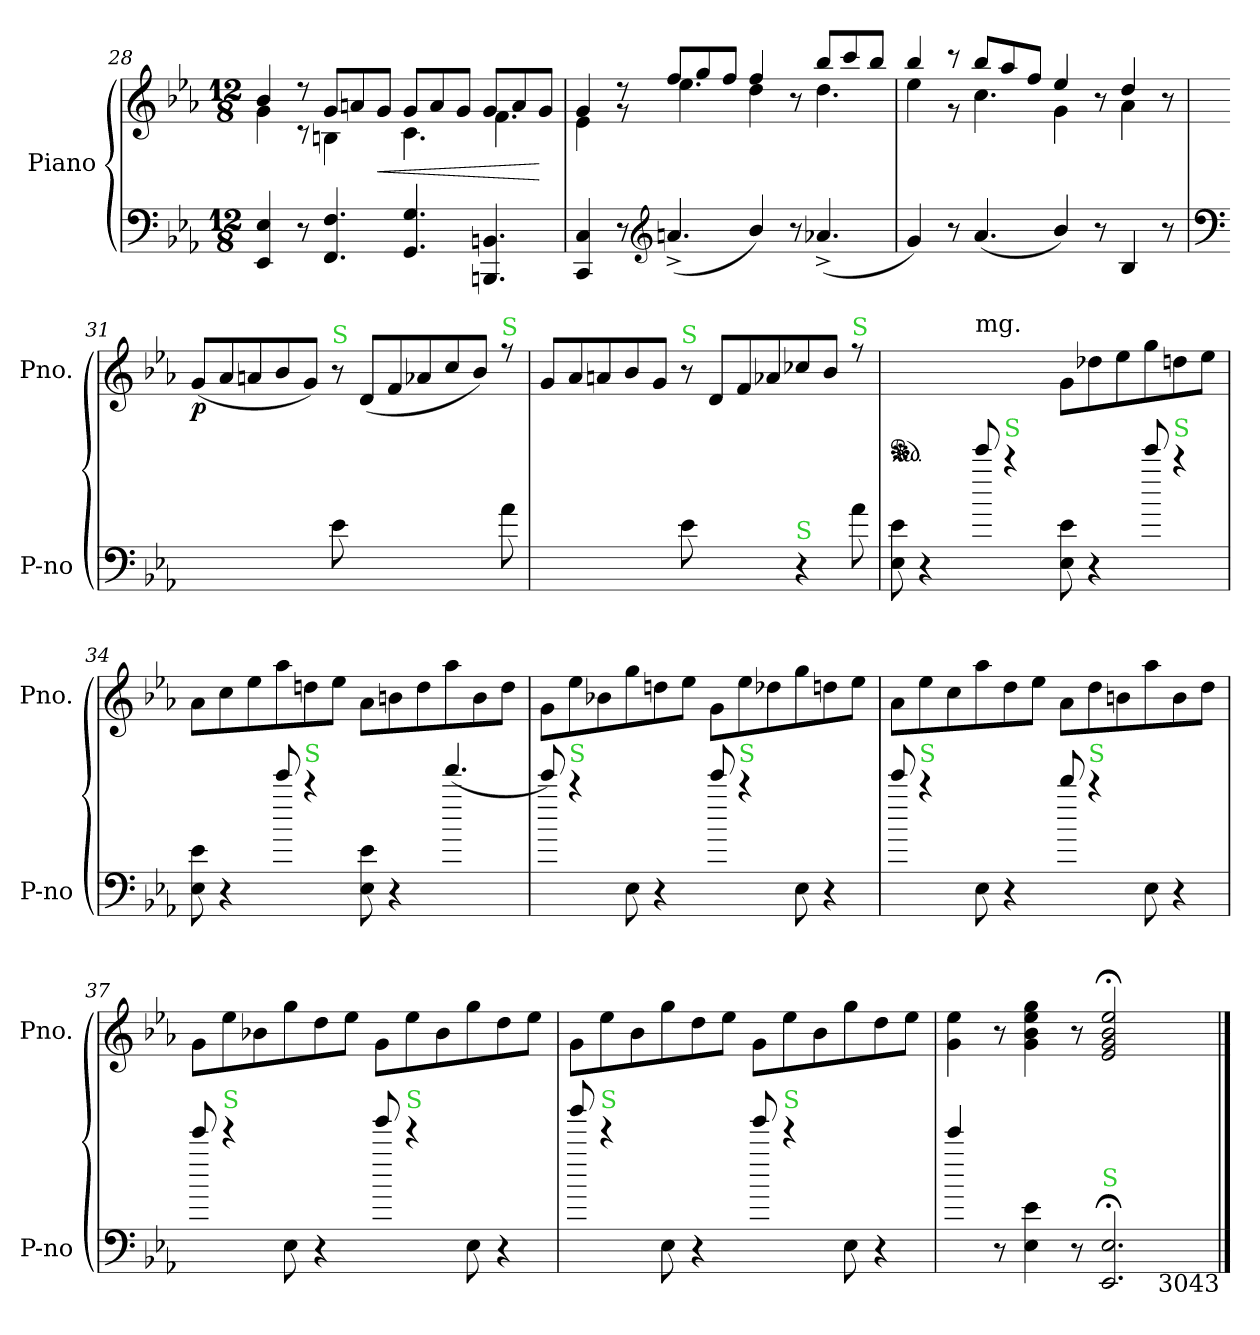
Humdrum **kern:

**kern	**kern	**dynam
*part2	*part1	*part1
*staff2	*staff1	*staff1
*I"Piano	*I"Piano	*
*I'P-no	*I'Pno.	*
*clefF4	*clefG2	*
*k[b-e-a-]	*k[b-e-a-]	*
*M12/8	*M12/8	*
=28	=28	=28
*	*^	*
4EE-/ 4E-/	4b-/	4g\	.
8r	8r	8r	.
4.FF/ 4.F/	8g/L	4Bn\	.
.	8an/	.	.
!	!	!	!LO:HP:b
.	8g/J	8ryy	<
4.GG/ 4.G/	8g/L	4.c\	.
.	8a/	.	.
.	8g/J	.	.
4.BBBn/ 4.BBn/	8g/L	4.f\	.
.	8a/	.	.
.	8g/J	.	[
=29	=29	=29	=29
4CC/ 4C/	4g/	4e-\	.
8r	8r	8r	.
*clefG2	*	*	*
(4.an^>/	8ff/L	4.ee-\	.
.	8gg/	.	.
.	8ff/J	.	.
4b-/)	4ff/	4dd\	.
8r	8r	8ryy	.
(4.a-X^>/	8bb-/L	4.dd\	.
.	8ccc/	.	.
.	8bb-/J	.	.
=30	=30	=30	=30
4g/)	4bb-/	4ee-\	.
8r	8r	8r	.
(4.a-/	8bb-/L	4.cc\	.
.	8aa-/	.	.
.	8ff/J	.	.
4b-/)	4ee-/	4g\	.
8r	8r	8ryy	.
4B-/	4dd/	4a-\	.
8r	8r	8ryy	.
*	*v	*v	*
=31	=31	=31
*clefF4	*	*
4.ryy	(8g/L	p
.	8a-/	.
.	8an/	.
4ryy	8b-/	.
.	8g/J)	.
!	!LO:TX:a:color=limegreen:t=S	!
8e-\	8r	.
4.ryy	(8d/L	.
.	8f/	.
.	8a-X/	.
4ryy	8cc/	.
.	8b-/J)	.
!	!LO:TX:a:color=limegreen:t=S	!
8a-\	8rff	.
=32	=32	=32
4.ryy	8g/L	.
.	8a-/	.
.	8an/	.
4ryy	8b-/	.
.	8g/J	.
!	!LO:TX:a:color=limegreen:t=S	!
8e-\	8r	.
4.ryy	8d/L	.
.	8f/	.
.	8a-X/	.
!LO:TX:a:color=limegreen:t=S	!	!
4r	8cc-X/	.
.	8b-/J	.
!	!LO:TX:a:color=limegreen:t=S	!
8a-\	8rff	.
=33	=33	=33
*	*ped	*
*	*Xped	*
8E-\ 8e-\	8g\Lyy	.
4r	8b-\	.
.	8ee-\	.
!	!LO:TX:a:t=mg.	!
8eee-/	8gg\	.
!LO:TX:a:color=limegreen:t=S	!	!
4rccc	8dd\	.
.	8ee-\J	.
8E-\ 8e-\	8g\L	.
4r	8dd-X\	.
.	8ee-\	.
8eee-/	8gg\	.
!LO:TX:a:color=limegreen:t=S	!	!
4rccc	8ddn\	.
.	8ee-\J	.
=34	=34	=34
8E-\ 8e-\	8a-\L	.
4r	8cc\	.
.	8ee-\	.
8eee-/	8aa-\	.
!LO:TX:a:color=limegreen:t=S	!	!
4rccc	8ddn\	.
.	8ee-\J	.
8E-\ 8e-\	8a-\L	.
4r	8bn\	.
.	8dd\	.
(>4.fff/	8aa-\	.
.	8b\	.
.	8dd\J	.
=35	=35	=35
8eee-/)	8g\L	.
!LO:TX:a:color=limegreen:t=S	!	!
4rccc	8ee-\	.
.	8b-X\	.
8E-\	8gg\	.
4r	8ddn\	.
.	8ee-\J	.
8eee-/	8g\L	.
!LO:TX:a:color=limegreen:t=S	!	!
4rccc	8ee-\	.
.	8dd-X\	.
8E-\	8gg\	.
4r	8ddn\	.
.	8ee-\J	.
=36	=36	=36
8eee-/	8a-\L	.
!LO:TX:a:color=limegreen:t=S	!	!
4rccc	8ee-\	.
.	8cc\	.
8E-\	8aa-\	.
4r	8dd\	.
.	8ee-\J	.
8ddd/	8a-\L	.
!LO:TX:a:color=limegreen:t=S	!	!
4rccc	8dd\	.
.	8bn\	.
8E-\	8aa-\	.
4r	8b\	.
.	8dd\J	.
=37	=37	=37
8eee-/	8g\L	.
!LO:TX:a:color=limegreen:t=S	!	!
4reee	8ee-\	.
.	8b-X\	.
8E-\	8gg\	.
4r	8dd\	.
.	8ee-\J	.
8ggg/	8g\L	.
!LO:TX:a:color=limegreen:t=S	!	!
4reee	8ee-\	.
.	8b-\	.
8E-\	8gg\	.
4r	8dd\	.
.	8ee-\J	.
=38	=38	=38
8bbb-/	8g\L	.
!LO:TX:a:color=limegreen:t=S	!	!
4reee	8ee-\	.
.	8b-\	.
8E-\	8gg\	.
4r	8dd\	.
.	8ee-\J	.
8ggg/	8g\L	.
!LO:TX:a:color=limegreen:t=S	!	!
4reee	8ee-\	.
.	8b-\	.
8E-\	8gg\	.
4r	8dd\	.
.	8ee-\J	.
=39	=39	=39
4eee-/	4g\ 4ee-\	.
8r	8r	.
4E-\ 4e-\	4g\ 4b-\ 4ee-\ 4gg\	.
8r	8r	.
!LO:TX:a:color=limegreen:t=S	!	!
2.EE-;</ 2.E-;</	2e-;</ 2g;</ 2b-;</ 2ee-;</	.
.	4ryy	.
!LO:TX:b:t=3043	!	!
==	==	==
*-	*-	*-
